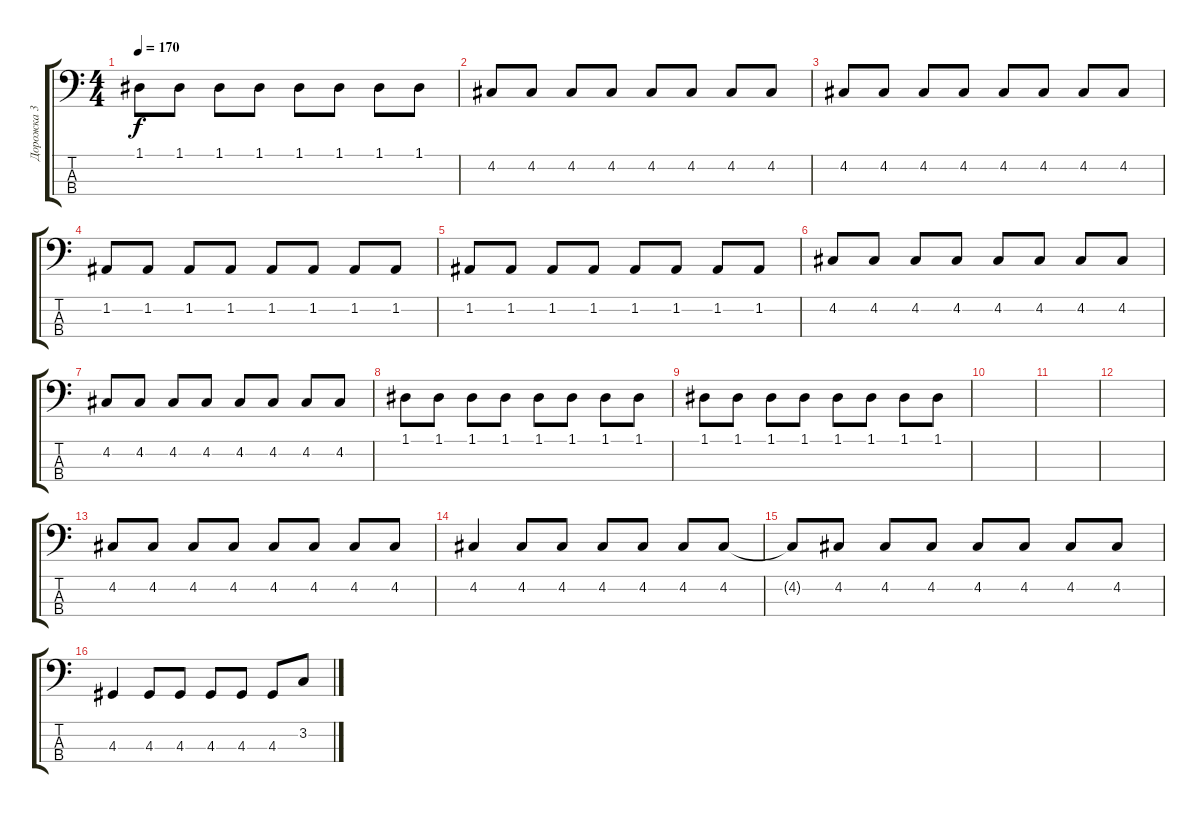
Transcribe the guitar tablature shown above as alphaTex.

\track ("Дорожка 3" "Дорожка 3") {instrument electricbasspick}
\staff {score tabs}
\tuning (D2 A1 E1 A0) {hide}
\ts (4 4)
\tempo 170
\clef f4
\ks c
1.1.8{dy f} 1.1.8 1.1.8 1.1.8 1.1.8 1.1.8 1.1.8 1.1.8 |
4.2.8 4.2.8 4.2.8 4.2.8 4.2.8 4.2.8 4.2.8 4.2.8 |
4.2.8 4.2.8 4.2.8 4.2.8 4.2.8 4.2.8 4.2.8 4.2.8 |
1.2.8 1.2.8 1.2.8 1.2.8 1.2.8 1.2.8 1.2.8 1.2.8 |
1.2.8 1.2.8 1.2.8 1.2.8 1.2.8 1.2.8 1.2.8 1.2.8 |
4.2.8 4.2.8 4.2.8 4.2.8 4.2.8 4.2.8 4.2.8 4.2.8 |
4.2.8 4.2.8 4.2.8 4.2.8 4.2.8 4.2.8 4.2.8 4.2.8 |
1.1.8 1.1.8 1.1.8 1.1.8 1.1.8 1.1.8 1.1.8 1.1.8 |
1.1.8 1.1.8 1.1.8 1.1.8 1.1.8 1.1.8 1.1.8 1.1.8 |
|
|
|
4.2.8 4.2.8 4.2.8 4.2.8 4.2.8 4.2.8 4.2.8 4.2.8 |
4.2.4 4.2.8 4.2.8 4.2.8 4.2.8 4.2.8 4.2.8 |
4.2{t}.8 4.2.8 4.2.8 4.2.8 4.2.8 4.2.8 4.2.8 4.2.8 |
4.3.4 4.3.8 4.3.8 4.3.8 4.3.8 4.3.8 3.2.8
